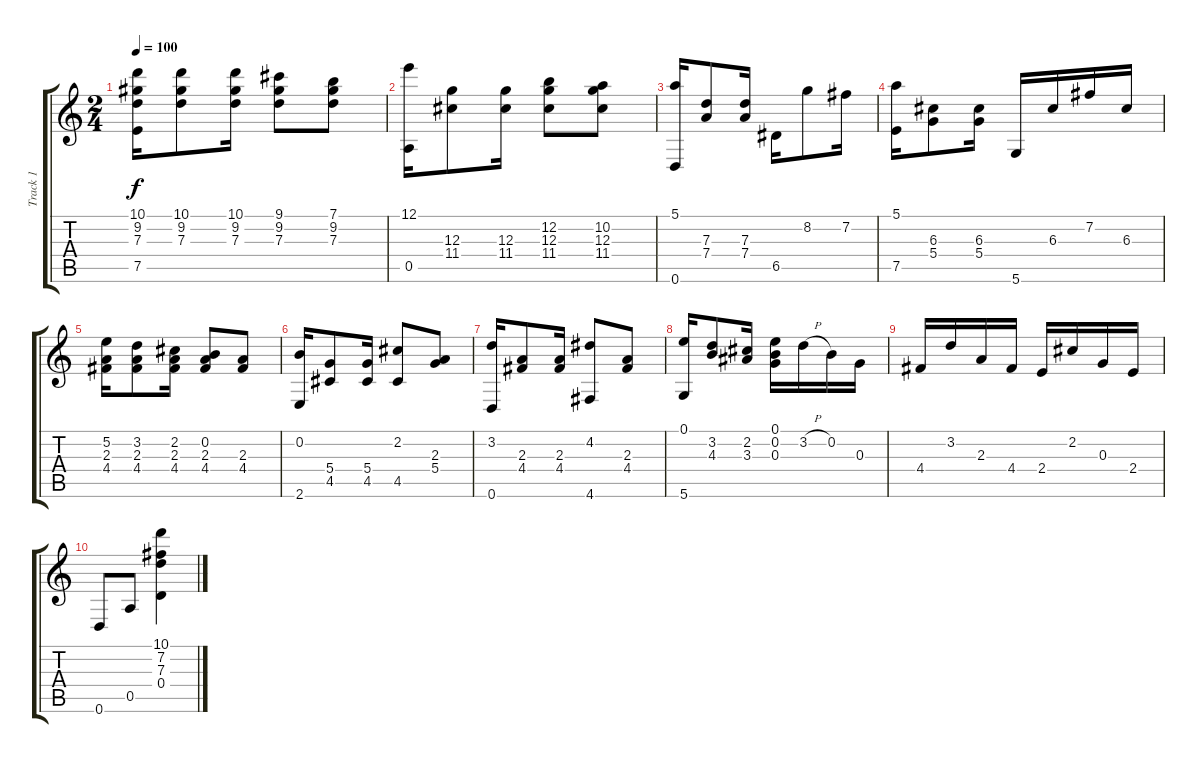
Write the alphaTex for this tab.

\track ("Track 1" "Track 1") {instrument acousticguitarnylon}
\staff {score tabs}
\tuning (E4 B3 G3 D3 A2 D2) {hide}
\ts (2 4)
\tempo 100
\clef g2
\ks c
(10.1 9.2 7.3 7.5).16{dy f} (10.1 9.2 7.3).8 (10.1 9.2 7.3).16 (9.1 9.2 7.3).8 (7.1 9.2 7.3).8 |
(12.1 0.5).16 (12.3 11.4).8 (12.3 11.4).16 (12.2 12.3 11.4).8 (10.2 12.3 11.4).8 |
(5.1 0.6).16 (7.3 7.4).8 (7.3 7.4).16 6.5.16 8.2.8 7.2.16 |
(5.1 7.5).16 (6.3 5.4).8 (6.3 5.4).16 5.6.16 6.3.16 7.2.16 6.3.16 |
(5.2 2.3 4.4).16 (3.2 2.3 4.4).8 (2.2 2.3 4.4).16 (0.2 2.3 4.4).8 (2.3 4.4).8 |
(0.2 2.6).16 (5.4 4.5).8 (5.4 4.5).16 (2.2 4.5).8 (2.3 5.4).8 |
(3.2 0.6).16 (2.3 4.4).8 (2.3 4.4).16 (4.2 4.6).8 (2.3 4.4).8 |
(0.1 5.6).16 (3.2 4.3).8 (2.2 3.3).16 (0.1 0.2 0.3).16 3.2{h}.16 0.2.16 0.3.16 |
4.4.16 3.2.16 2.3.16 4.4.16 2.4.16 2.2.16 0.3.16 2.4.16 |
0.6.8 0.5.8 (10.1 7.2 7.3 0.4).4
